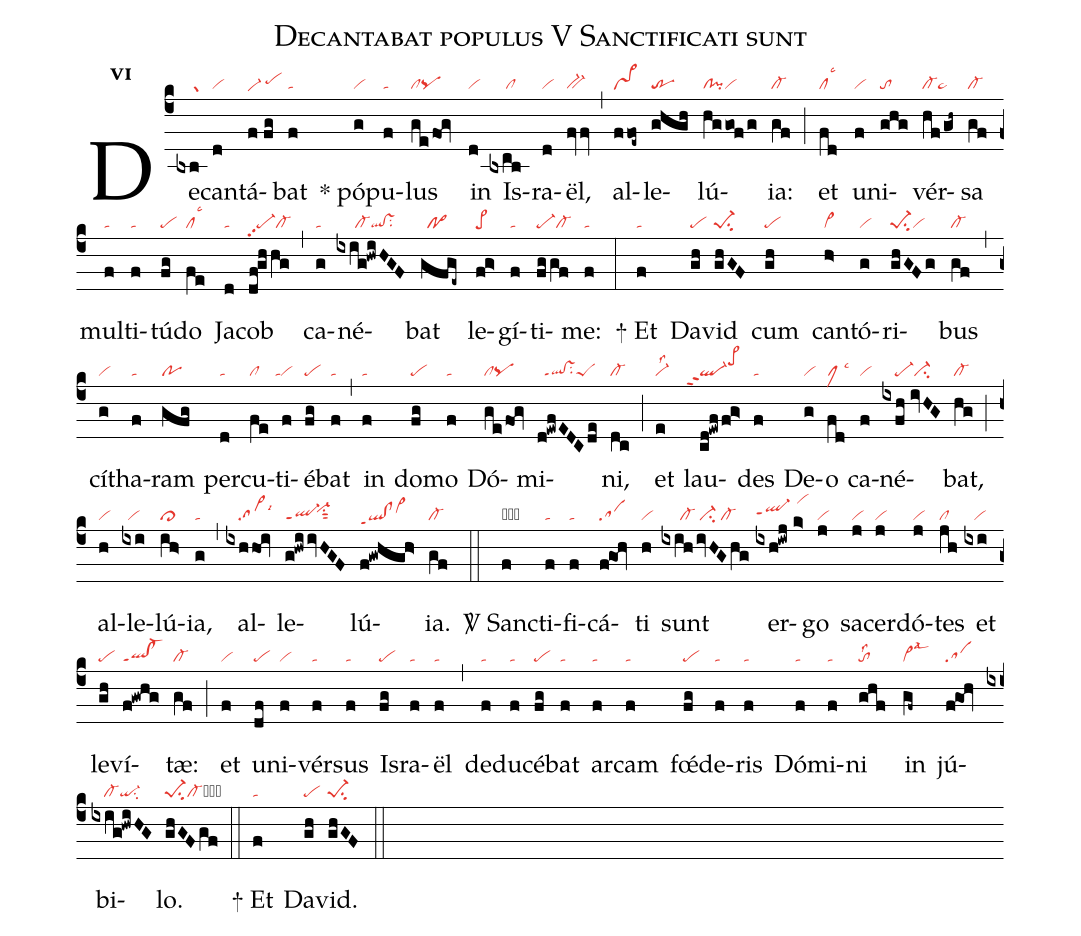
name:Decantabat populus V Sanctificati sunt;
office-part:re;
mode:6;
nabc-lines:1;
%%
initial-style: 1;
name: Decantabat populus;
mode: 6;
office-part: Responsorium;
annotation: Resp.;
annotation: vi;
nabc-lines:1;
%%
(c4) De(bxb|/////gr)can(d|vi)tá(f//fg|vi-he/pehh)bat(f|ta) <sp>*</sp> pó(g|vi)pu(f|ta)lus(ge/fog|clpq) in(d|vi) Is(bxcb|/////cl)ra(d|vi)ël,(fvfv|bv-) (,) al(ffoe~|vs>)le(ghgh|tr)lú(hggofg|cl!pivi)ia:(gf|cl-) (;) et(fd|cllsc3) u(f|vi)ni(ghg|to)vér(hf/gh~|cl-pe~)sa(gf|cl-) mul(f|ta)ti(f|ta)tú(fg|pe)do(fe|cllsc3) Ja(d|ta)cob(df!gh/hg|pe-pp2cl-) (,) ca(g|ta)né(ixig!hwiHGF|//////cl-ql!vssu2)bat(gfge~|//po>) le(fg>|pe>)gí(f|ta)ti(fg/gf|pe-cl-)me:(f|ta) (:)

<sp>+</sp> Et(f|ta) Da(gh|pe)vid(ghGF|pe-1su2) cum(gh|pe) can(h>|vi>)tó(g|vi)ri(ghGFg|pe-1su2vi)bus(gf|cl-) (,) cí(g|vi)tha(f|ta)ram(gfg|po) per(d|ta)cu(fe|cl)ti(f|``tavi)é(fg|pe)bat(f|ta) (,) in(f|ta) do(fg|pe)mo(f|ta) Dó(ge/fog|clpq)mi(d!ewfEDCde|//ql!vsppt1su2peS)ni,(dc|cl-) (;) et(e|vi-lss2) lau(cd!ewf/fg>|````ql-ppt2pe>hk)des(f|ta) De(g|vi)o(fd|clMlsc3) ca(f|vi)né(ixfh//ivHG|////pe-ci-)bat,(hg|cl-) (;) al(h|vi)le(ixi|//vi)lú(ih>|ci~)ia,(g|ta) (,) al(ixhhoi|////sa>lsi6)le(g!hwiivHGF|ql-ppt1``vi-hisu1sut2)lú(f!gwhgh>|qlhd!clhdppt1vi>hi)ia.(gf|cl-) (::)

<sp>V/</sp> Sanc(f|obta)ti(f|ta)fi(f|ta)cá(f@goh|sa)ti(h|vi) sunt(ixihivHGhg|//////cl-/ci-/cl-) er(ixh!iwj//k>|ql-hhppt1/vihm)go(j|vi) sa(j|vi)cer(j|vi)dó(j|vi)tes(jh|cl) et(ixi|///vi) le(gh|pe)ví(f!gwhg|ql!cl-ppt1)tæ:(gf|cl-) (;) et(f|vi) u(df|pe)ni(f|vi)vér(f|ta)sus(f|ta) Is(fg|pe)ra(f|ta)ël(f|ta) (,) de(f|ta)du(f|ta)cé(fg|pe)bat(f|ta) ar(f|ta)cam(f|ta) fœ́(fg|pe)de(f|ta)ris(f|ta) Dó(f|ta)mi(f|ta)ni(ghf|tolss2) in(gf~|vi>lsal3) jú(f!goh|sa)bi(ixig!hwiHG|////cl-qi-su2)lo.(ghGFgf|pe-1su2cl-cb) (::)

<sp>+</sp> Et(f|ta) Da(gh|pe)vid.(ghGF|pe-1su2) (::)
